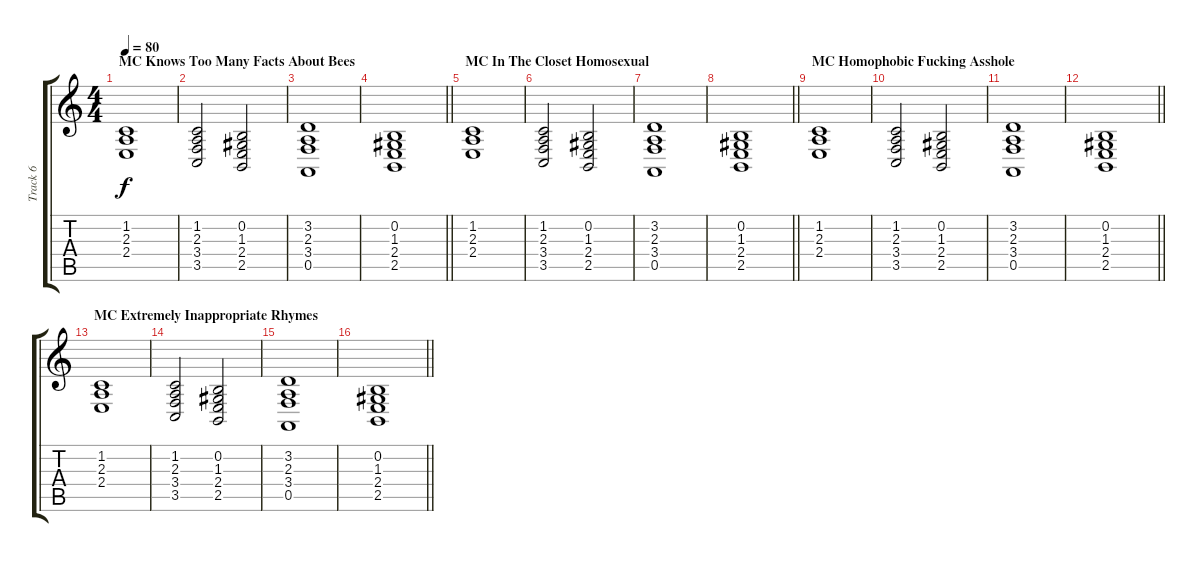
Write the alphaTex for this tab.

\track ("Track 6" "Track 6") {instrument stringensemble1}
\staff {score tabs}
\tuning (E4 B3 G3 D3 A2 E2) {hide}
\ts (4 4)
\section ("" "MC Knows Too Many Facts About Bees")
\tempo 80
\clef g2
\ks c
(1.2 2.3 2.4).1{dy f volume 5} |
(1.2 2.3 3.4 3.5).2 (0.2 1.3 2.4 2.5).2 |
(3.2 2.3 3.4 0.5).1 |
\barLineRight lightlight
(0.2 1.3 2.4 2.5).1 |
\section ("" "MC In The Closet Homosexual")
(1.2 2.3 2.4).1{volume 5} |
(1.2 2.3 3.4 3.5).2 (0.2 1.3 2.4 2.5).2 |
(3.2 2.3 3.4 0.5).1 |
\barLineRight lightlight
(0.2 1.3 2.4 2.5).1 |
\section ("" "MC Homophobic Fucking Asshole")
(1.2 2.3 2.4).1{volume 9} |
(1.2 2.3 3.4 3.5).2 (0.2 1.3 2.4 2.5).2 |
(3.2 2.3 3.4 0.5).1 |
\barLineRight lightlight
(0.2 1.3 2.4 2.5).1 |
\section ("" "MC Extremely Inappropriate Rhymes")
(1.2 2.3 2.4).1{volume 9} |
(1.2 2.3 3.4 3.5).2 (0.2 1.3 2.4 2.5).2 |
(3.2 2.3 3.4 0.5).1 |
\barLineRight lightlight
(0.2 1.3 2.4 2.5).1
